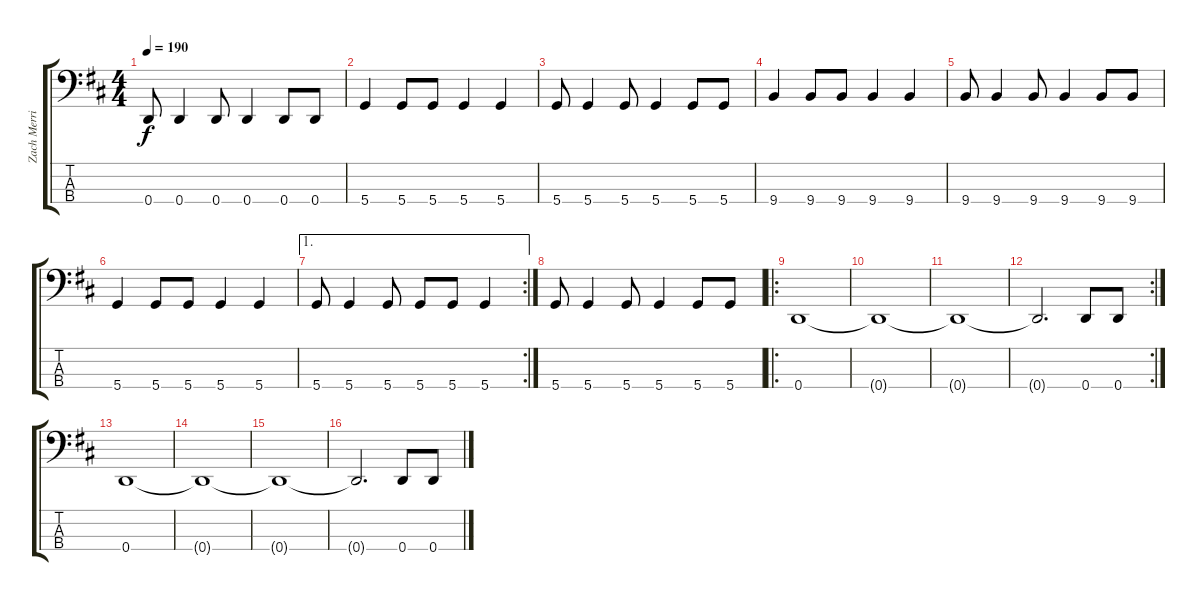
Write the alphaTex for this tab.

\track ("Zach Merrick" "Zach Merri") {instrument electricbasspick}
\staff {score tabs}
\tuning (G2 D2 A1 D1) {hide}
\ts (4 4)
\tempo 190
\clef f4
\ks d
0.4.8{dy f} 0.4.4 0.4.8 0.4.4 0.4.8 0.4.8 |
5.4.4 5.4.8 5.4.8 5.4.4 5.4.4 |
5.4.8 5.4.4 5.4.8 5.4.4 5.4.8 5.4.8 |
9.4.4 9.4.8 9.4.8 9.4.4 9.4.4 |
9.4.8 9.4.4 9.4.8 9.4.4 9.4.8 9.4.8 |
5.4.4 5.4.8 5.4.8 5.4.4 5.4.4 |
\ae 1
\rc 2
5.4.8 5.4.4 5.4.8 5.4.8 5.4.8 5.4.4 |
5.4.8 5.4.4 5.4.8 5.4.4 5.4.8 5.4.8 |
\ro
0.4.1 |
0.4{t}.1 |
0.4{t}.1 |
\rc 2
0.4{t}.2{d} 0.4.8 0.4.8 |
0.4.1 |
0.4{t}.1 |
0.4{t}.1 |
0.4{t}.2{d} 0.4.8 0.4.8
